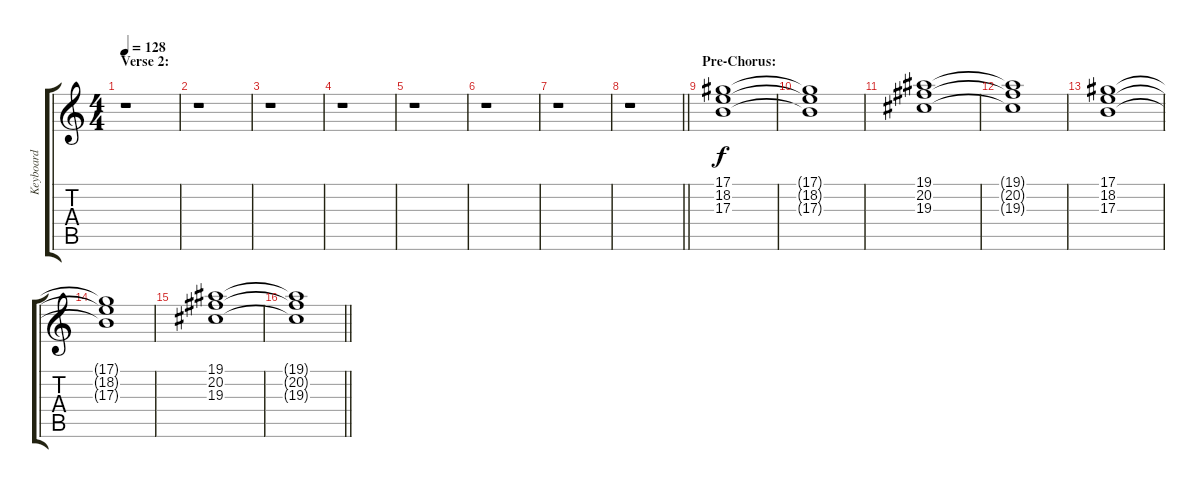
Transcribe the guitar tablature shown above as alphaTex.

\track ("Keyboard" "Keyboard") {instrument lead2sawtooth}
\staff {score tabs}
\tuning (Eb4 Bb3 Gb3 Db3 Ab2 Db2) {hide}
\ts (4 4)
\section ("" "Verse 2:")
\tempo 128
\clef g2
\ks c
r.1{dy f} |
r.1 |
r.1 |
r.1 |
r.1 |
r.1 |
r.1 |
\barLineRight lightlight
r.1 |
\section ("" "Pre-Chorus:")
(17.1 18.2 17.3).1{volume 10 instrument synthstrings1} |
(17.1{t} 18.2{t} 17.3{t}).1 |
(19.1 20.2 19.3).1 |
(19.1{t} 20.2{t} 19.3{t}).1 |
(17.1 18.2 17.3).1 |
(17.1{t} 18.2{t} 17.3{t}).1 |
(19.1 20.2 19.3).1 |
\barLineRight lightlight
(19.1{t} 20.2{t} 19.3{t}).1
